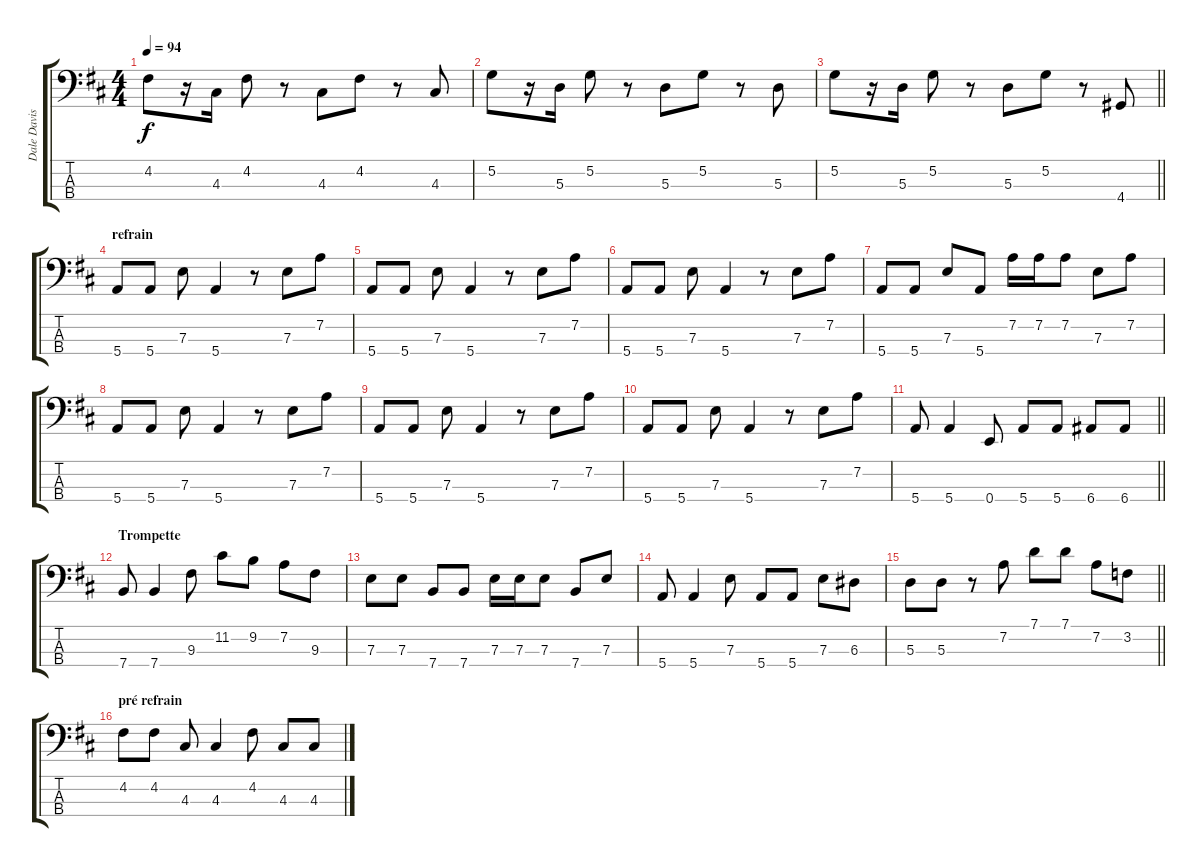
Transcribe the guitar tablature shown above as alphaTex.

\track ("Dale Davis" "Dale Davis") {instrument acousticbass}
\staff {score tabs}
\tuning (G2 D2 A1 E1) {hide}
\ts (4 4)
\tempo 94
\clef f4
\ks d
4.2.8{dy f} r.16 4.3.16 4.2.8 r.8 4.3.8 4.2.8 r.8 4.3.8 |
5.2.8 r.16 5.3.16 5.2.8 r.8 5.3.8 5.2.8 r.8 5.3.8 |
\barLineRight lightlight
5.2.8 r.16 5.3.16 5.2.8 r.8 5.3.8 5.2.8 r.8 4.4.8 |
\section ("" "refrain")
5.4.8 5.4.8 7.3.8 5.4.4 r.8 7.3.8 7.2.8 |
5.4.8 5.4.8 7.3.8 5.4.4 r.8 7.3.8 7.2.8 |
5.4.8 5.4.8 7.3.8 5.4.4 r.8 7.3.8 7.2.8 |
5.4.8 5.4.8 7.3.8 5.4.8 7.2.16 7.2.16 7.2.8 7.3.8 7.2.8 |
5.4.8 5.4.8 7.3.8 5.4.4 r.8 7.3.8 7.2.8 |
5.4.8 5.4.8 7.3.8 5.4.4 r.8 7.3.8 7.2.8 |
5.4.8 5.4.8 7.3.8 5.4.4 r.8 7.3.8 7.2.8 |
\barLineRight lightlight
5.4.8 5.4.4 0.4.8 5.4.8 5.4.8 6.4.8 6.4.8 |
\section ("" "Trompette")
7.4.8 7.4.4 9.3.8 11.2.8 9.2.8 7.2.8 9.3.8 |
7.3.8 7.3.8 7.4.8 7.4.8 7.3.16 7.3.16 7.3.8 7.4.8 7.3.8 |
5.4.8 5.4.4 7.3.8 5.4.8 5.4.8 7.3.8 6.3.8 |
\barLineRight lightlight
5.3.8 5.3.8 r.8 7.2.8 7.1.8 7.1.8 7.2.8 3.2.8 |
\section ("" "pré refrain")
4.2.8 4.2.8 4.3.8 4.3.4 4.2.8 4.3.8 4.3.8
